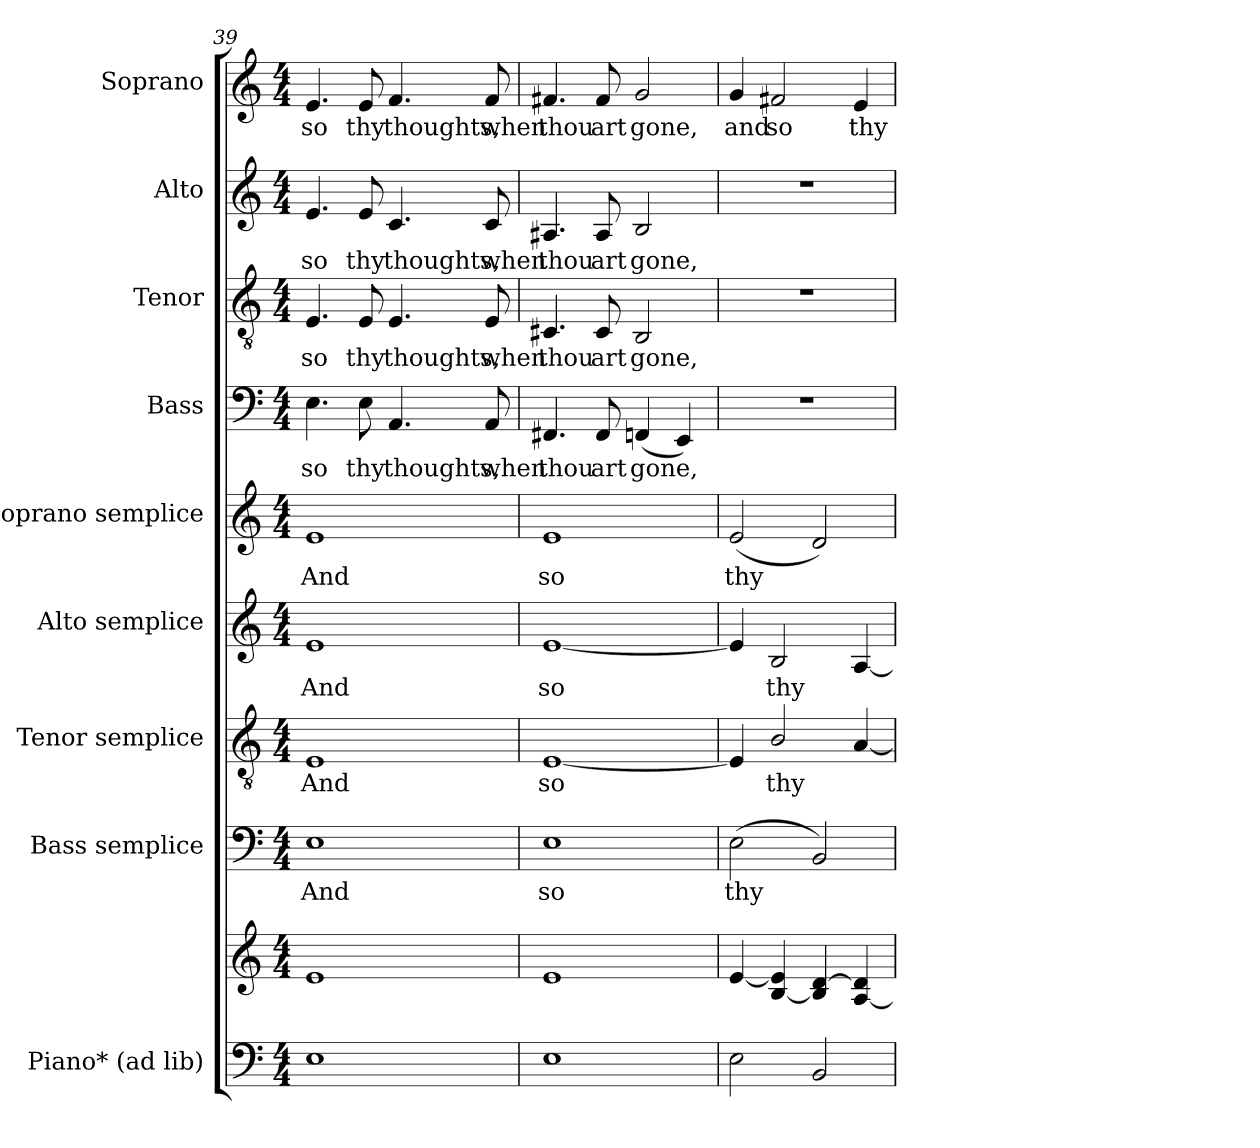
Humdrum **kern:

**kern	**kern	**kern	**text	**kern	**text	**kern	**text	**kern	**text	**kern	**text	**kern	**text	**kern	**text	**kern	**text
*part9	*part9	*part8	*part8	*part7	*part7	*part6	*part6	*part5	*part5	*part4	*part4	*part3	*part3	*part2	*part2	*part1	*part1
*staff10	*staff9	*staff8	*staff8	*staff7	*staff7	*staff6	*staff6	*staff5	*staff5	*staff4	*staff4	*staff3	*staff3	*staff2	*staff2	*staff1	*staff1
*I"Piano* (ad lib)	*	*I"Bass semplice	*	*I"Tenor semplice	*	*I"Alto semplice	*	*I"Soprano semplice	*	*I"Bass	*	*I"Tenor	*	*I"Alto	*	*I"Soprano	*
*	*	*I'B.	*	*I'T.	*	*I'A.	*	*I'S.	*	*I'B.	*	*I'T.	*	*I'A.	*	*I'S.	*
*clefF4	*clefG2	*clefF4	*	*clefGv2	*	*clefG2	*	*clefG2	*	*clefF4	*	*clefGv2	*	*clefG2	*	*clefG2	*
*	*	*	*	*ITrd7c12	*	*	*	*	*	*	*	*ITrd7c12	*	*	*	*	*
*k[]	*k[]	*k[]	*	*k[]	*	*k[]	*	*k[]	*	*k[]	*	*k[]	*	*k[]	*	*k[]	*
*C:	*C:	*C:	*	*C:	*	*C:	*	*C:	*	*C:	*	*C:	*	*C:	*	*C:	*
*M4/4	*M4/4	*M4/4	*	*M4/4	*	*M4/4	*	*M4/4	*	*M4/4	*	*M4/4	*	*M4/4	*	*M4/4	*
=39	=39	=39	=39	=39	=39	=39	=39	=39	=39	=39	=39	=39	=39	=39	=39	=39	=39
!	!	!	!LO:LY:b:color=#000000	!	!	!	!	!	!	!	!	!	!	!	!	!	!
!	!	!	!	!	!LO:LY:b:color=#000000	!	!	!	!	!	!	!	!	!	!	!	!
!	!	!	!	!	!	!	!LO:LY:b:color=#000000	!	!	!	!	!	!	!	!	!	!
!	!	!	!	!	!	!	!	!	!LO:LY:b:color=#000000	!	!	!	!	!	!	!	!
!	!	!	!	!	!	!	!	!	!	!	!LO:LY:b:color=#000000	!	!	!	!	!	!
!	!	!	!	!	!	!	!	!	!	!	!	!	!LO:LY:b:color=#000000	!	!	!	!
!	!	!	!	!	!	!	!	!	!	!	!	!	!	!	!LO:LY:b:color=#000000	!	!
!	!	!	!	!	!	!	!	!	!	!	!	!	!	!	!	!	!LO:LY:b:color=#000000
1Ei	1ei	1Ei	And	1EEi	And	1ei	And	1ei	And	4.Ei\	so	4.EEi/	so	4.ei/	so	4.ei/	so
!	!	!	!	!	!	!	!	!	!	!	!LO:LY:b:color=#000000	!	!	!	!	!	!
!	!	!	!	!	!	!	!	!	!	!	!	!	!LO:LY:b:color=#000000	!	!	!	!
!	!	!	!	!	!	!	!	!	!	!	!	!	!	!	!LO:LY:b:color=#000000	!	!
!	!	!	!	!	!	!	!	!	!	!	!	!	!	!	!	!	!LO:LY:b:color=#000000
.	.	.	.	.	.	.	.	.	.	8Ei\	thy	8EEi/	thy	8ei/	thy	8ei/	thy
!	!	!	!	!	!	!	!	!	!	!	!LO:LY:b:color=#000000	!	!	!	!	!	!
!	!	!	!	!	!	!	!	!	!	!	!	!	!LO:LY:b:color=#000000	!	!	!	!
!	!	!	!	!	!	!	!	!	!	!	!	!	!	!	!LO:LY:b:color=#000000	!	!
!	!	!	!	!	!	!	!	!	!	!	!	!	!	!	!	!	!LO:LY:b:color=#000000
.	.	.	.	.	.	.	.	.	.	4.AAi/	thoughts,	4.EEi/	thoughts,	4.ci/	thoughts,	4.fi/	thoughts,
!	!	!	!	!	!	!	!	!	!	!	!LO:LY:b:color=#000000	!	!	!	!	!	!
!	!	!	!	!	!	!	!	!	!	!	!	!	!LO:LY:b:color=#000000	!	!	!	!
!	!	!	!	!	!	!	!	!	!	!	!	!	!	!	!LO:LY:b:color=#000000	!	!
!	!	!	!	!	!	!	!	!	!	!	!	!	!	!	!	!	!LO:LY:b:color=#000000
.	.	.	.	.	.	.	.	.	.	8AAi/	when	8EEi/	when	8ci/	when	8fi/	when
=40	=40	=40	=40	=40	=40	=40	=40	=40	=40	=40	=40	=40	=40	=40	=40	=40	=40
!	!	!	!LO:LY:b:color=#000000	!	!	!	!	!	!	!	!	!	!	!	!	!	!
!	!	!	!	!	!LO:LY:b:color=#000000	!	!	!	!	!	!	!	!	!	!	!	!
!	!	!	!	!	!	!	!LO:LY:b:color=#000000	!	!	!	!	!	!	!	!	!	!
!	!	!	!	!	!	!	!	!	!LO:LY:b:color=#000000	!	!	!	!	!	!	!	!
!	!	!	!	!	!	!	!	!	!	!	!LO:LY:b:color=#000000	!	!	!	!	!	!
!	!	!	!	!	!	!	!	!	!	!	!	!	!LO:LY:b:color=#000000	!	!	!	!
!	!	!	!	!	!	!	!	!	!	!	!	!	!	!	!LO:LY:b:color=#000000	!	!
!	!	!	!	!	!	!	!	!	!	!	!	!	!	!	!	!	!LO:LY:b:color=#000000
1Ei	1ei	1Ei	so	[1EEi	so	[1ei	so	1ei	so	4.FF#Xi/	thou	4.CC#Xi/	thou	4.A#Xi/	thou	4.f#Xi/	thou
!	!	!	!	!	!	!	!	!	!	!	!LO:LY:b:color=#000000	!	!	!	!	!	!
!	!	!	!	!	!	!	!	!	!	!	!	!	!LO:LY:b:color=#000000	!	!	!	!
!	!	!	!	!	!	!	!	!	!	!	!	!	!	!	!LO:LY:b:color=#000000	!	!
!	!	!	!	!	!	!	!	!	!	!	!	!	!	!	!	!	!LO:LY:b:color=#000000
.	.	.	.	.	.	.	.	.	.	8FF#i/	art	8CC#i/	art	8A#i/	art	8f#i/	art
!	!	!	!	!	!	!	!	!	!	!	!LO:LY:b:color=#000000	!	!	!	!	!	!
!	!	!	!	!	!	!	!	!	!	!	!	!	!LO:LY:b:color=#000000	!	!	!	!
!	!	!	!	!	!	!	!	!	!	!	!	!	!	!	!LO:LY:b:color=#000000	!	!
!	!	!	!	!	!	!	!	!	!	!	!	!	!	!	!	!	!LO:LY:b:color=#000000
.	.	.	.	.	.	.	.	.	.	(4FFni/	gone,	2BBBi/	gone,	2Bi/	gone,	2gi/	gone,
.	.	.	.	.	.	.	.	.	.	4EEi/)	.	.	.	.	.	.	.
=41	=41	=41	=41	=41	=41	=41	=41	=41	=41	=41	=41	=41	=41	=41	=41	=41	=41
!	!	!	!LO:LY:b:color=#000000	!	!	!	!	!	!	!	!	!	!	!	!	!	!
!	!	!	!	!	!	!	!	!	!LO:LY:b:color=#000000	!	!	!	!	!	!	!	!
!	!	!	!	!	!	!	!	!	!	!	!	!	!	!	!	!	!LO:LY:b:color=#000000
2Ei\	[4ei/	(2Ei\	thy	4EEi/]	.	4ei/]	.	(2ei/	thy	1r	.	1r	.	1r	.	4gi/	and
!	!	!	!	!	!LO:LY:b:color=#000000	!	!	!	!	!	!	!	!	!	!	!	!
!	!	!	!	!	!	!	!LO:LY:b:color=#000000	!	!	!	!	!	!	!	!	!	!
!	!	!	!	!	!	!	!	!	!	!	!	!	!	!	!	!	!LO:LY:b:color=#000000
.	[4Bi/ 4ei]	.	.	2BBi/	thy	2Bi/	thy	.	.	.	.	.	.	.	.	2f#Xi/	so
2BBi/	4Bi/] [4di	2BBi/)	.	.	.	.	.	2di/)	.	.	.	.	.	.	.	.	.
!	!	!	!	!	!	!	!	!	!	!	!	!	!	!	!	!	!LO:LY:b:color=#000000
.	[4Ai/ 4di]	.	.	[4AAi/	.	[4Ai/	.	.	.	.	.	.	.	.	.	4ei/	thy
=	=	=	=	=	=	=	=	=	=	=	=	=	=	=	=	=	=
*-	*-	*-	*-	*-	*-	*-	*-	*-	*-	*-	*-	*-	*-	*-	*-	*-	*-
